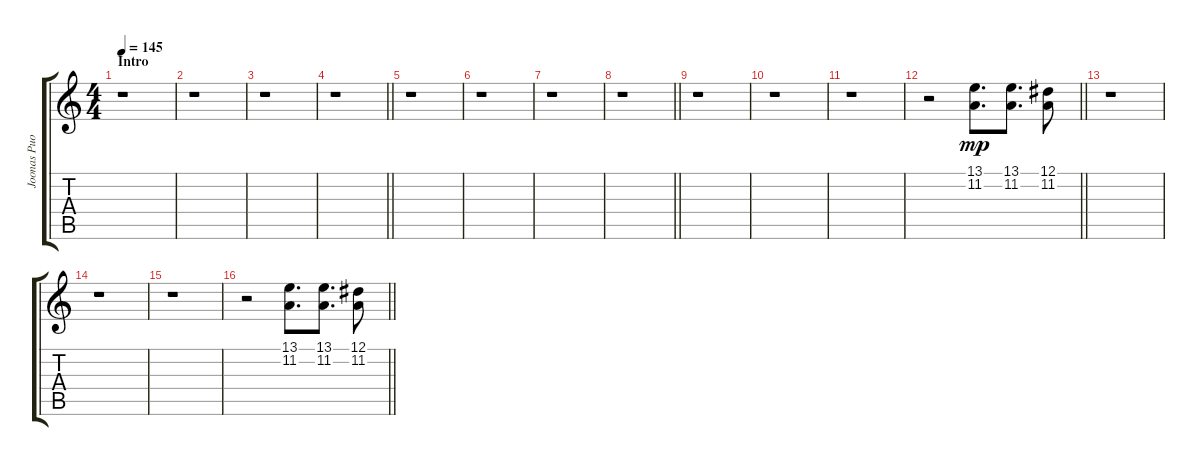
\track ("Joonas Puolakka 2" "Joonas Puo") {instrument pad4choir}
\staff {score tabs}
\tuning (Eb4 Bb3 Gb3 Db3 Ab2 Eb2) {hide}
\ts (4 4)
\section ("" "Intro")
\tempo 145
\clef g2
\ks c
r.1{dy mp instrument pad4choir} |
r.1 |
r.1 |
\barLineRight lightlight
r.1 |
r.1 |
r.1 |
r.1 |
\barLineRight lightlight
r.1 |
r.1 |
r.1 |
r.1 |
\barLineRight lightlight
r.2 (13.1 11.2).8{d} (13.1 11.2).8{d} (12.1 11.2).8 |
r.1 |
r.1 |
r.1 |
\barLineRight lightlight
r.2 (13.1 11.2).8{d} (13.1 11.2).8{d} (12.1 11.2).8
